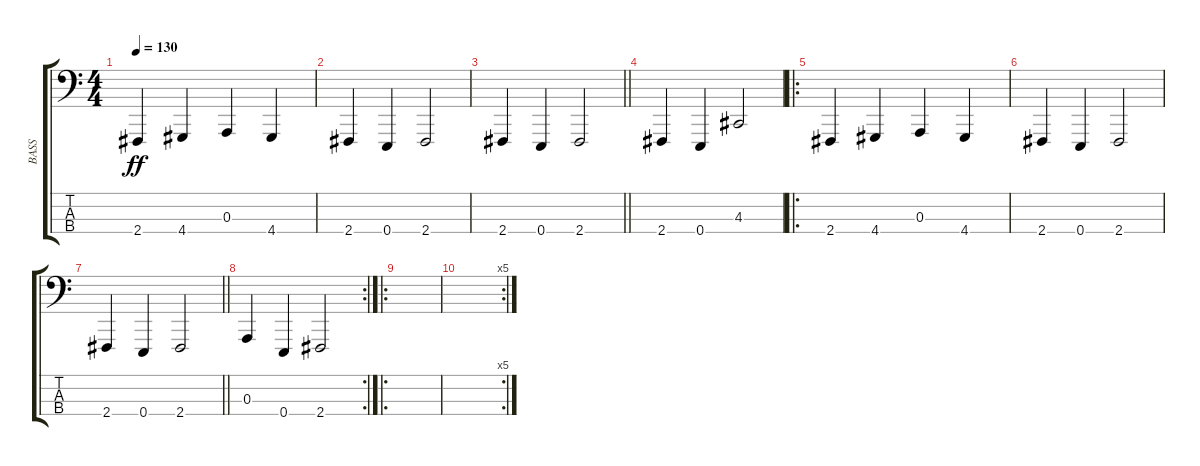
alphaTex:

\track ("BASS" "BASS") {instrument lead1square}
\staff {score tabs}
\tuning (G2 D2 A1 E1) {hide}
\ts (4 4)
\tempo 130
\clef f4
\ks c
2.4.4{dy ff} 4.4.4 0.3.4 4.4.4 |
2.4.4 0.4.4 2.4.2 |
\barLineRight lightlight
2.4.4 0.4.4 2.4.2 |
2.4.4 0.4.4 4.3.2 |
\ro
2.4.4 4.4.4 0.3.4 4.4.4 |
2.4.4 0.4.4 2.4.2 |
\barLineRight lightlight
2.4.4 0.4.4 2.4.2 |
\rc 2
0.3.4 0.4.4 2.4.2 |
\ro
|
\rc 5
